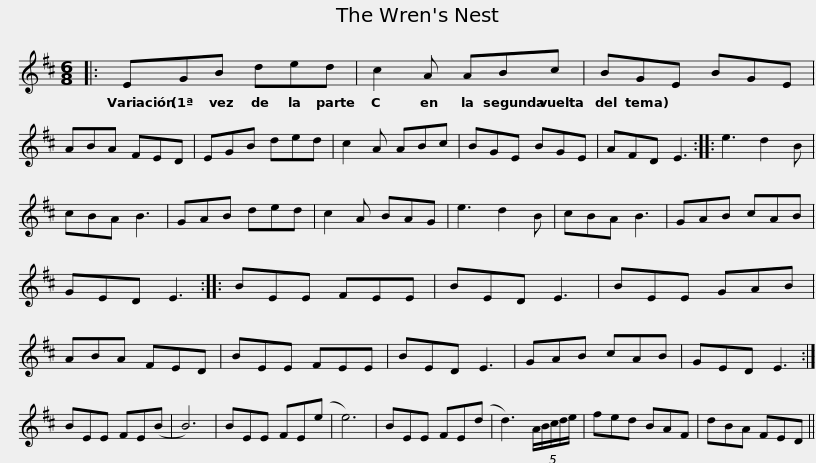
X:1
L:1/8
M:6/8
I:linebreak $
K:D
V:1 treble
V:1
|: EGB ded | c2 A ABc | BGE BGE | ABA FED | EGB ded |$ %5
 c2 A ABc | BGE BGE | AFD E3 :: e3 d2 B | cBA B3 | %10
 GAB ded | c2 A BAG | e3 d2 B |$ cBA B3 | GAB cAB | %15
 GED E3 :: BEE FEE | BED E3 | BEE GAB | ABA FED | %20
 BEE FEE |$ BED E3 | GAB cAB | GED E3 :| BEE FE(B | %25
 B6) | BEE FE(e | e6) | BEE FE(d | d3) (5:2:5A/B/c/d/e/ |$ %30
 fed BAF | dBA FED || %32
